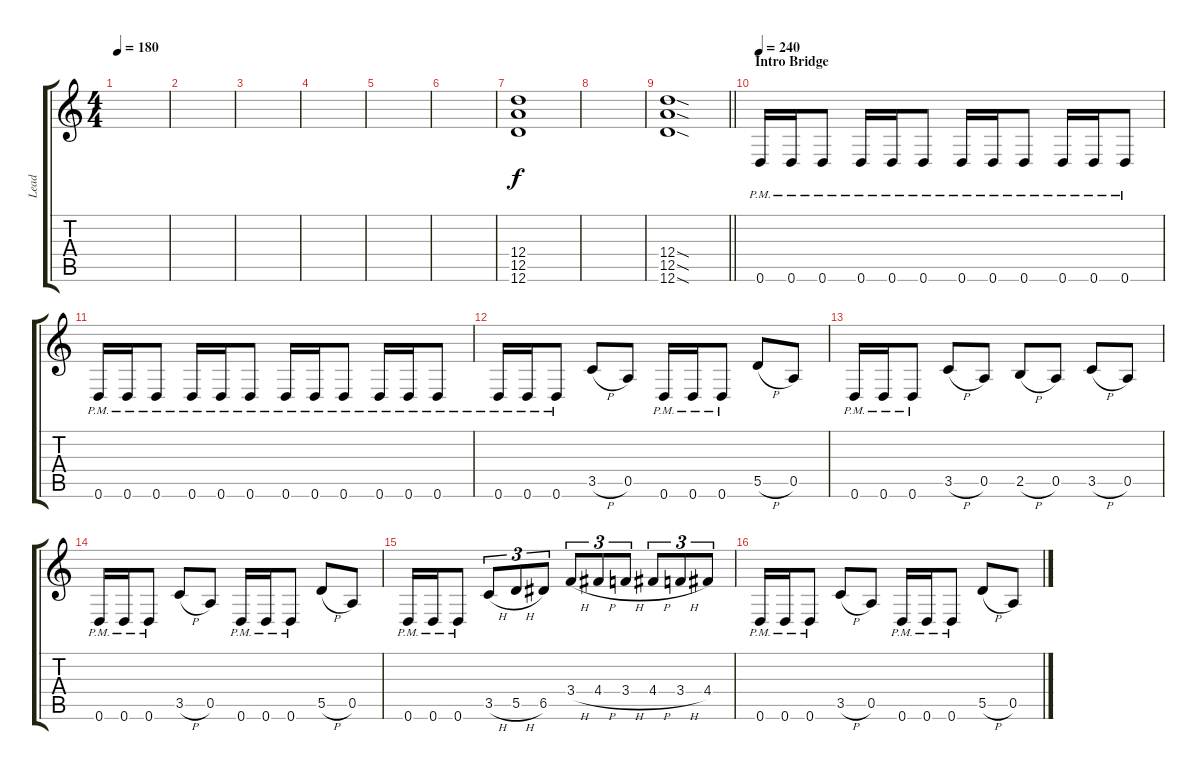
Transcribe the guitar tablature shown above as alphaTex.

\track ("Lead" "Lead") {instrument distortionguitar}
\staff {score tabs}
\tuning (E4 B3 G3 D3 A2 D2) {hide}
\ts (4 4)
\tempo 180
\clef g2
\ks c
|
|
|
|
|
|
(12.4 12.5 12.6).1 |
|
\barLineRight lightlight
(12.4{sod} 12.5{sod} 12.6{sod}).1 |
\section ("" "Intro Bridge")
\tempo 240
0.6{pm}.16 0.6{pm}.16 0.6{pm}.8 0.6{pm}.16 0.6{pm}.16 0.6{pm}.8 0.6{pm}.16 0.6{pm}.16 0.6{pm}.8 0.6{pm}.16 0.6{pm}.16 0.6{pm}.8 |
0.6{pm}.16 0.6{pm}.16 0.6{pm}.8 0.6{pm}.16 0.6{pm}.16 0.6{pm}.8 0.6{pm}.16 0.6{pm}.16 0.6{pm}.8 0.6{pm}.16 0.6{pm}.16 0.6{pm}.8 |
0.6{pm}.16 0.6{pm}.16 0.6{pm}.8 3.5{h}.8 0.5.8 0.6{pm}.16 0.6{pm}.16 0.6{pm}.8 5.5{h}.8 0.5.8 |
0.6{pm}.16 0.6{pm}.16 0.6{pm}.8 3.5{h}.8 0.5.8 2.5{h}.8 0.5.8 3.5{h}.8 0.5.8 |
0.6{pm}.16 0.6{pm}.16 0.6{pm}.8 3.5{h}.8 0.5.8 0.6{pm}.16 0.6{pm}.16 0.6{pm}.8 5.5{h}.8 0.5.8 |
0.6{pm}.16 0.6{pm}.16 0.6{pm}.8 3.5{h}.8{tu (3 2)} 5.5{h}.8{tu (3 2)} 6.5.8{tu (3 2)} 3.4{h}.8{tu (3 2)} 4.4{h}.8{tu (3 2)} 3.4{h}.8{tu (3 2)} 4.4{h}.8{tu (3 2)} 3.4{h}.8{tu (3 2)} 4.4.8{tu (3 2)} |
0.6{pm}.16 0.6{pm}.16 0.6{pm}.8 3.5{h}.8 0.5.8 0.6{pm}.16 0.6{pm}.16 0.6{pm}.8 5.5{h}.8 0.5.8
